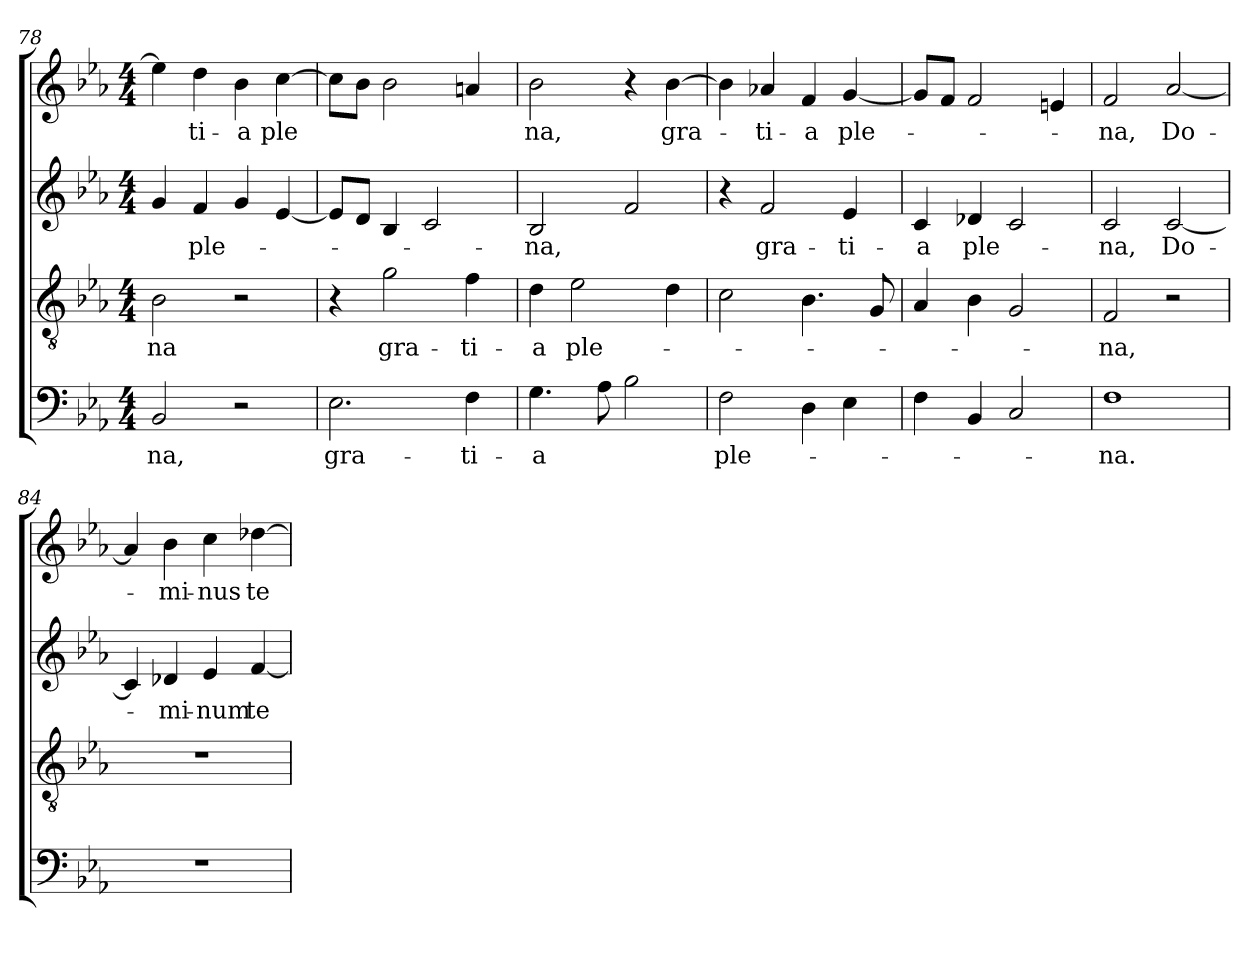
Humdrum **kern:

**kern	**text	**kern	**text	**kern	**text	**kern	**text
*part4	*part4	*part3	*part3	*part2	*part2	*part1	*part1
*staff4	*staff4	*staff3	*staff3	*staff2	*staff2	*staff1	*staff1
*clefF4	*	*clefGv2	*	*clefG2	*	*clefG2	*
*k[b-e-a-]	*	*k[b-e-a-]	*	*k[b-e-a-]	*	*k[b-e-a-]	*
*E-:	*	*E-:	*	*E-:	*	*E-:	*
*M4/4	*	*M4/4	*	*M4/4	*	*M4/4	*
=78	=78	=78	=78	=78	=78	=78	=78
!	!LO:LY:b:color=#000000	!	!	!	!	!	!
!	!	!	!LO:LY:b:color=#000000	!	!	!	!
2BB-i/	-na,	2B-i\	-na	4gi/	.	4ee-i\]	.
!	!	!	!	!	!LO:LY:b:color=#000000	!	!
!	!	!	!	!	!	!	!LO:LY:b:color=#000000
.	.	.	.	4fi/	ple-	4ddi\	-ti-
!	!	!	!	!	!	!	!LO:LY:b:color=#000000
2r	.	2r	.	4gi/	.	4b-i\	-a
!	!	!	!	!	!	!	!LO:LY:b:color=#000000
.	.	.	.	[4e-i/	.	[4cci\	ple
=79	=79	=79	=79	=79	=79	=79	=79
!	!LO:LY:b:color=#000000	!	!	!	!	!	!
2.E-i\	gra-	4r	.	8e-i/L]	.	8cci\L]	.
.	.	.	.	8di/J	.	8b-i\J	.
!	!	!	!LO:LY:b:color=#000000	!	!	!	!
.	.	2gi\	gra-	4B-i/	.	2b-i\	.
.	.	.	.	2ci/	.	.	.
!	!LO:LY:b:color=#000000	!	!	!	!	!	!
!	!	!	!LO:LY:b:color=#000000	!	!	!	!
4Fi\	-ti-	4fi\	-ti-	.	.	4ani/	.
=80	=80	=80	=80	=80	=80	=80	=80
!	!LO:LY:b:color=#000000	!	!	!	!	!	!
!	!	!	!LO:LY:b:color=#000000	!	!	!	!
!	!	!	!	!	!LO:LY:b:color=#000000	!	!
!	!	!	!	!	!	!	!LO:LY:b:color=#000000
4.Gi\	-a	4di\	-a	2B-i/	-na,	2b-i\	na,
!	!	!	!LO:LY:b:color=#000000	!	!	!	!
.	.	2e-i\	ple-	.	.	.	.
8A-i\	.	.	.	.	.	.	.
2B-i\	.	.	.	2fi/	.	4r	.
!	!	!	!	!	!	!	!LO:LY:b:color=#000000
.	.	4di\	.	.	.	[4b-i\	gra-
=81	=81	=81	=81	=81	=81	=81	=81
!	!LO:LY:b:color=#000000	!	!	!	!	!	!
2Fi\	ple-	2ci\	.	4r	.	4b-i\]	.
!	!	!	!	!	!LO:LY:b:color=#000000	!	!
!	!	!	!	!	!	!	!LO:LY:b:color=#000000
.	.	.	.	2fi/	gra-	4a-Xi/	-ti-
!	!	!	!	!	!	!	!LO:LY:b:color=#000000
4Di\	.	4.B-i\	.	.	.	4fi/	-a
!	!	!	!	!	!LO:LY:b:color=#000000	!	!
!	!	!	!	!	!	!	!LO:LY:b:color=#000000
4E-i\	.	.	.	4e-i/	-ti-	[4gi/	ple-
.	.	8Gi/	.	.	.	.	.
=82	=82	=82	=82	=82	=82	=82	=82
!	!	!	!	!	!LO:LY:b:color=#000000	!	!
4Fi\	.	4A-i/	.	4ci/	-a	8gi/L]	.
.	.	.	.	.	.	8fi/J	.
!	!	!	!	!	!LO:LY:b:color=#000000	!	!
4BB-i/	.	4B-i\	.	4d-Xi/	ple-	2fi/	.
2Ci/	.	2Gi/	.	2ci/	.	.	.
.	.	.	.	.	.	4eni/	.
!!LO:LB:g=z
=83	=83	=83	=83	=83	=83	=83	=83
!	!LO:LY:b:color=#000000	!	!	!	!	!	!
!	!	!	!LO:LY:b:color=#000000	!	!	!	!
!	!	!	!	!	!LO:LY:b:color=#000000	!	!
!	!	!	!	!	!	!	!LO:LY:b:color=#000000
1Fi	-na.	2Fi/	-na,	2ci/	-na,	2fi/	-na,
!	!	!	!	!	!LO:LY:b:color=#000000	!	!
!	!	!	!	!	!	!	!LO:LY:b:color=#000000
.	.	2r	.	[2ci/	Do-	[2a-i/	Do-
=84	=84	=84	=84	=84	=84	=84	=84
1r	.	1r	.	4ci/]	.	4a-i/]	.
!	!	!	!	!	!LO:LY:b:color=#000000	!	!
!	!	!	!	!	!	!	!LO:LY:b:color=#000000
.	.	.	.	4d-Xi/	-mi-	4b-i\	-mi-
!	!	!	!	!	!LO:LY:b:color=#000000	!	!
!	!	!	!	!	!	!	!LO:LY:b:color=#000000
.	.	.	.	4e-i/	-num	4cci\	-nus
!	!	!	!	!	!LO:LY:b:color=#000000	!	!
!	!	!	!	!	!	!	!LO:LY:b:color=#000000
.	.	.	.	[4fi/	te-	[4dd-Xi\	te-
=	=	=	=	=	=	=	=
*-	*-	*-	*-	*-	*-	*-	*-
